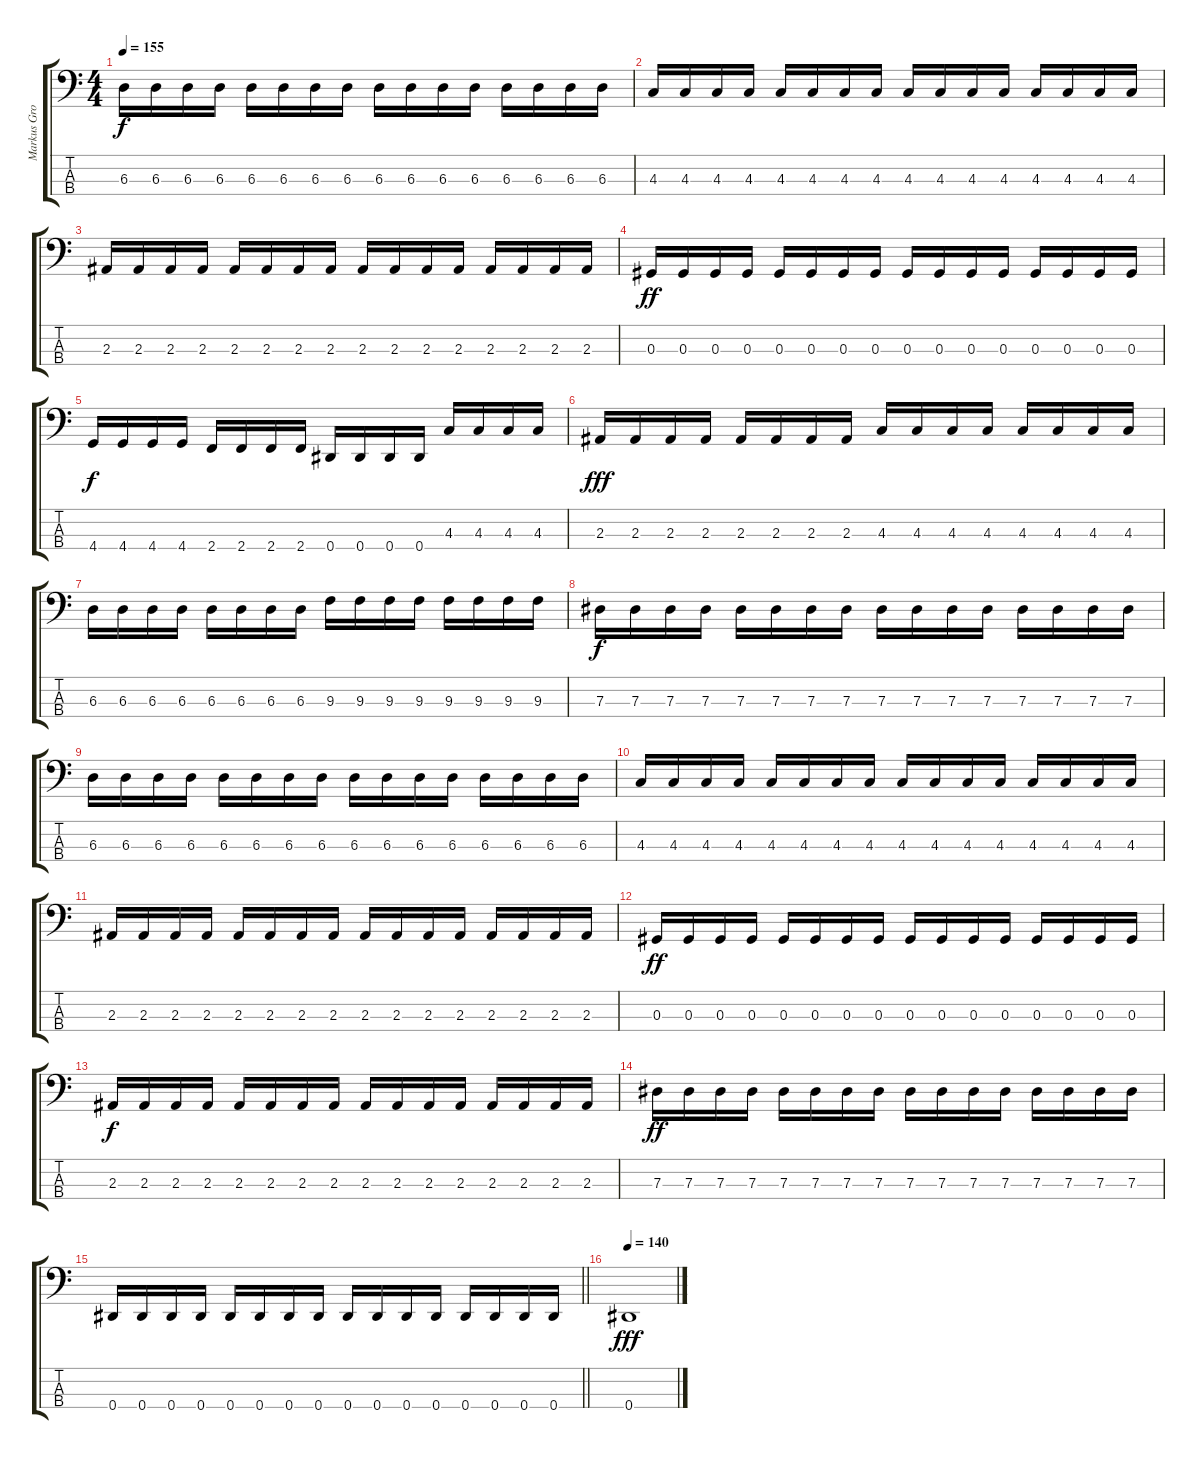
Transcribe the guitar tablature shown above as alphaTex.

\track ("Markus Grosskopf" "Markus Gro") {instrument electricbasspick}
\staff {score tabs}
\tuning (Gb2 Db2 Ab1 Eb1) {hide}
\ts (4 4)
\tempo 155
\clef f4
\ks c
6.3.16{dy f} 6.3.16 6.3.16 6.3.16 6.3.16 6.3.16 6.3.16 6.3.16 6.3.16 6.3.16 6.3.16 6.3.16 6.3.16 6.3.16 6.3.16 6.3.16 |
4.3.16 4.3.16 4.3.16 4.3.16 4.3.16 4.3.16 4.3.16 4.3.16 4.3.16 4.3.16 4.3.16 4.3.16 4.3.16 4.3.16 4.3.16 4.3.16 |
2.3.16 2.3.16 2.3.16 2.3.16 2.3.16 2.3.16 2.3.16 2.3.16 2.3.16 2.3.16 2.3.16 2.3.16 2.3.16 2.3.16 2.3.16 2.3.16 |
0.3.16{dy ff} 0.3.16 0.3.16 0.3.16 0.3.16 0.3.16 0.3.16 0.3.16 0.3.16 0.3.16 0.3.16 0.3.16 0.3.16 0.3.16 0.3.16 0.3.16 |
4.4.16{dy f} 4.4.16 4.4.16 4.4.16 2.4.16 2.4.16 2.4.16 2.4.16 0.4.16 0.4.16 0.4.16 0.4.16 4.3.16 4.3.16 4.3.16 4.3.16 |
2.3.16{dy fff} 2.3.16 2.3.16 2.3.16 2.3.16 2.3.16 2.3.16 2.3.16 4.3.16 4.3.16 4.3.16 4.3.16 4.3.16 4.3.16 4.3.16 4.3.16 |
6.3.16 6.3.16 6.3.16 6.3.16 6.3.16 6.3.16 6.3.16 6.3.16 9.3.16 9.3.16 9.3.16 9.3.16 9.3.16 9.3.16 9.3.16 9.3.16 |
7.3.16{dy f} 7.3.16 7.3.16 7.3.16 7.3.16 7.3.16 7.3.16 7.3.16 7.3.16 7.3.16 7.3.16 7.3.16 7.3.16 7.3.16 7.3.16 7.3.16 |
6.3.16 6.3.16 6.3.16 6.3.16 6.3.16 6.3.16 6.3.16 6.3.16 6.3.16 6.3.16 6.3.16 6.3.16 6.3.16 6.3.16 6.3.16 6.3.16 |
4.3.16 4.3.16 4.3.16 4.3.16 4.3.16 4.3.16 4.3.16 4.3.16 4.3.16 4.3.16 4.3.16 4.3.16 4.3.16 4.3.16 4.3.16 4.3.16 |
2.3.16 2.3.16 2.3.16 2.3.16 2.3.16 2.3.16 2.3.16 2.3.16 2.3.16 2.3.16 2.3.16 2.3.16 2.3.16 2.3.16 2.3.16 2.3.16 |
0.3.16{dy ff} 0.3.16 0.3.16 0.3.16 0.3.16 0.3.16 0.3.16 0.3.16 0.3.16 0.3.16 0.3.16 0.3.16 0.3.16 0.3.16 0.3.16 0.3.16 |
2.3.16{dy f} 2.3.16 2.3.16 2.3.16 2.3.16 2.3.16 2.3.16 2.3.16 2.3.16 2.3.16 2.3.16 2.3.16 2.3.16 2.3.16 2.3.16 2.3.16 |
7.3.16{dy ff} 7.3.16 7.3.16 7.3.16 7.3.16 7.3.16 7.3.16 7.3.16 7.3.16 7.3.16 7.3.16 7.3.16 7.3.16 7.3.16 7.3.16 7.3.16 |
\barLineRight lightlight
0.4.16 0.4.16 0.4.16 0.4.16 0.4.16 0.4.16 0.4.16 0.4.16 0.4.16 0.4.16 0.4.16 0.4.16 0.4.16 0.4.16 0.4.16 0.4.16 |
\section ("" "")
\tempo 140
0.4.1{dy fff instrument electricbassfinger}
